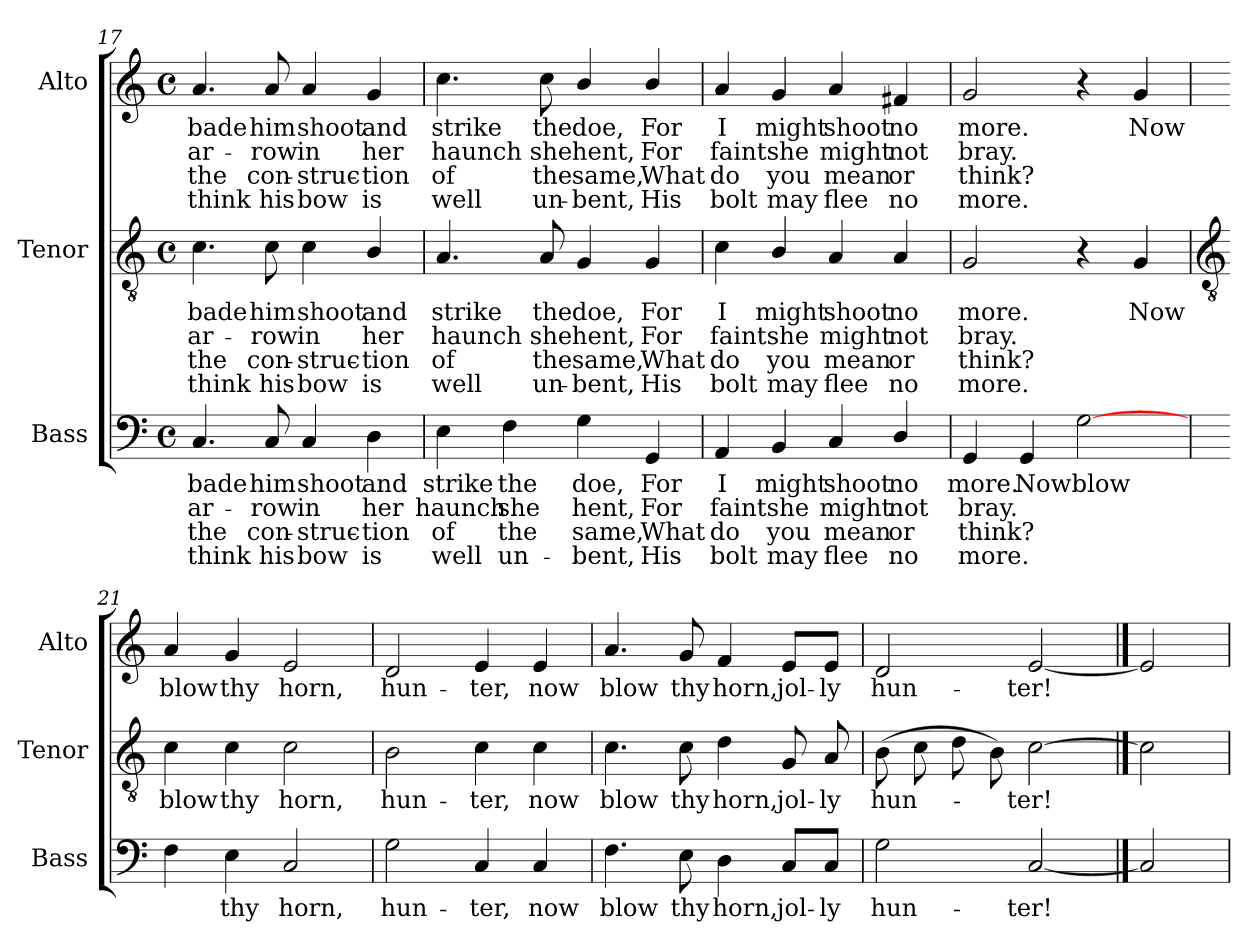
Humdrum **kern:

**kern	**text	**text	**text	**text	**kern	**text	**text	**text	**text	**kern	**text	**text	**text	**text
*part3	*part3	*part3	*part3	*part3	*part2	*part2	*part2	*part2	*part2	*part1	*part1	*part1	*part1	*part1
*staff3	*staff3	*staff3	*staff3	*staff3	*staff2	*staff2	*staff2	*staff2	*staff2	*staff1	*staff1	*staff1	*staff1	*staff1
*I"Bass	*	*	*	*	*I"Tenor	*	*	*	*	*I"Alto	*	*	*	*
*I'Bass	*	*	*	*	*I'Tenor	*	*	*	*	*I'Alto	*	*	*	*
!!LO:LB:g=z
*clefF4	*	*	*	*	*clefGv2	*	*	*	*	*clefG2	*	*	*	*
*k[]	*	*	*	*	*k[]	*	*	*	*	*k[]	*	*	*	*
*C:	*	*	*	*	*C:	*	*	*	*	*C:	*	*	*	*
*M4/4	*	*	*	*	*M4/4	*	*	*	*	*M4/4	*	*	*	*
*met(c)	*	*	*	*	*met(c)	*	*	*	*	*met(c)	*	*	*	*
=17	=17	=17	=17	=17	=17	=17	=17	=17	=17	=17	=17	=17	=17	=17
!	!LO:LY:b	!LO:LY:b	!LO:LY:b	!LO:LY:b	!	!LO:LY:b	!LO:LY:b	!LO:LY:b	!LO:LY:b	!	!LO:LY:b	!LO:LY:b	!LO:LY:b	!LO:LY:b
4.C	bade	ar-	-the	think	4.c	bade	ar-	-the	think	4.a	bade	ar-	-the	think
!	!LO:LY:b	!LO:LY:b	!LO:LY:b	!LO:LY:b	!	!LO:LY:b	!LO:LY:b	!LO:LY:b	!LO:LY:b	!	!LO:LY:b	!LO:LY:b	!LO:LY:b	!LO:LY:b
8C	him	row	con-	-his	8c	him	row	con-	-his	8a	him	row	con-	-his
!	!LO:LY:b	!LO:LY:b	!LO:LY:b	!LO:LY:b	!	!LO:LY:b	!LO:LY:b	!LO:LY:b	!LO:LY:b	!	!LO:LY:b	!LO:LY:b	!LO:LY:b	!LO:LY:b
4C	shoot	in	struc-	-bow	4c	shoot	in	struc-	-bow	4a	shoot	in	struc-	-bow
!	!LO:LY:b	!LO:LY:b	!LO:LY:b	!LO:LY:b	!	!LO:LY:b	!LO:LY:b	!LO:LY:b	!LO:LY:b	!	!LO:LY:b	!LO:LY:b	!LO:LY:b	!LO:LY:b
4D	and	her	tion	is	4B/	and	her	tion	is	4g	and	her	tion	is
=18	=18	=18	=18	=18	=18	=18	=18	=18	=18	=18	=18	=18	=18	=18
!	!LO:LY:b	!LO:LY:b	!LO:LY:b	!LO:LY:b	!	!LO:LY:b	!LO:LY:b	!LO:LY:b	!LO:LY:b	!	!LO:LY:b	!LO:LY:b	!LO:LY:b	!LO:LY:b
4E	strike	haunch	of	well	4.A	strike	haunch	of	well	4.cc	strike	haunch	of	well
!	!LO:LY:b	!LO:LY:b	!LO:LY:b	!LO:LY:b	!	!	!	!	!	!	!	!	!	!
4F	the	she	the	un-	.	.	.	.	.	.	.	.	.	.
!	!	!	!	!	!	!LO:LY:b	!LO:LY:b	!LO:LY:b	!LO:LY:b	!	!LO:LY:b	!LO:LY:b	!LO:LY:b	!LO:LY:b
.	.	.	.	.	8A	the	she	the	un-	8cc	the	she	the	un-
!	!LO:LY:b	!LO:LY:b	!LO:LY:b	!LO:LY:b	!	!LO:LY:b	!LO:LY:b	!LO:LY:b	!LO:LY:b	!	!LO:LY:b	!LO:LY:b	!LO:LY:b	!LO:LY:b
4G	-doe,	hent,	same,	bent,	4G	-doe,	hent,	same,	bent,	4b/	-doe,	hent,	same,	bent,
!	!LO:LY:b	!LO:LY:b	!LO:LY:b	!LO:LY:b	!	!LO:LY:b	!LO:LY:b	!LO:LY:b	!LO:LY:b	!	!LO:LY:b	!LO:LY:b	!LO:LY:b	!LO:LY:b
4GG	For	For	What	His	4G	For	For	What	His	4b/	For	For	What	His
=19	=19	=19	=19	=19	=19	=19	=19	=19	=19	=19	=19	=19	=19	=19
!	!LO:LY:b	!LO:LY:b	!LO:LY:b	!LO:LY:b	!	!LO:LY:b	!LO:LY:b	!LO:LY:b	!LO:LY:b	!	!LO:LY:b	!LO:LY:b	!LO:LY:b	!LO:LY:b
4AA	I	faint	do	bolt	4c	I	faint	do	bolt	4a	I	faint	do	bolt
!	!LO:LY:b	!LO:LY:b	!LO:LY:b	!LO:LY:b	!	!LO:LY:b	!LO:LY:b	!LO:LY:b	!LO:LY:b	!	!LO:LY:b	!LO:LY:b	!LO:LY:b	!LO:LY:b
4BB	might	she	you	may	4B/	might	she	you	may	4g	might	she	you	may
!	!LO:LY:b	!LO:LY:b	!LO:LY:b	!LO:LY:b	!	!LO:LY:b	!LO:LY:b	!LO:LY:b	!LO:LY:b	!	!LO:LY:b	!LO:LY:b	!LO:LY:b	!LO:LY:b
4C	shoot	might	mean	flee	4A	shoot	might	mean	flee	4a	shoot	might	mean	flee
!	!LO:LY:b	!LO:LY:b	!LO:LY:b	!LO:LY:b	!	!LO:LY:b	!LO:LY:b	!LO:LY:b	!LO:LY:b	!	!LO:LY:b	!LO:LY:b	!LO:LY:b	!LO:LY:b
4D/	no	not	or	no	4A	no	not	or	no	4f#X	no	not	or	no
=20	=20	=20	=20	=20	=20	=20	=20	=20	=20	=20	=20	=20	=20	=20
!	!LO:LY:b	!LO:LY:b	!LO:LY:b	!LO:LY:b	!	!LO:LY:b	!LO:LY:b	!LO:LY:b	!LO:LY:b	!	!LO:LY:b	!LO:LY:b	!LO:LY:b	!LO:LY:b
4GG	more.	bray.	think?	more.	2G	more.	bray.	think?	more.	2g	more.	bray.	think?	more.
!	!LO:LY:b	!	!	!	!	!	!	!	!	!	!	!	!	!
4GG	Now	.	.	.	.	.	.	.	.	.	.	.	.	.
!	!LO:LY:b	!	!	!	!	!	!	!	!	!	!	!	!	!
[2G	blow	.	.	.	4r	.	.	.	.	4r	.	.	.	.
!	!	!	!	!	!	!LO:LY:b	!	!	!	!	!LO:LY:b	!	!	!
.	.	.	.	.	4G	Now	.	.	.	4g	Now	.	.	.
!!LO:LB:g=z
=21	=21	=21	=21	=21	=21	=21	=21	=21	=21	=21	=21	=21	=21	=21
*	*	*	*	*	*clefGv2	*	*	*	*	*	*	*	*	*
!	!	!	!	!	!	!LO:LY:b	!	!	!	!	!LO:LY:b	!	!	!
4F	.	.	.	.	4c	blow	.	.	.	4a	blow	.	.	.
!	!LO:LY:b	!	!	!	!	!LO:LY:b	!	!	!	!	!LO:LY:b	!	!	!
4E	thy	.	.	.	4c	thy	.	.	.	4g	thy	.	.	.
!	!LO:LY:b	!	!	!	!	!LO:LY:b	!	!	!	!	!LO:LY:b	!	!	!
2C	horn,	.	.	.	2c	horn,	.	.	.	2e	horn,	.	.	.
=22	=22	=22	=22	=22	=22	=22	=22	=22	=22	=22	=22	=22	=22	=22
!	!LO:LY:b	!	!	!	!	!LO:LY:b	!	!	!	!	!LO:LY:b	!	!	!
2G	hun-	.	.	.	2B	hun-	.	.	.	2d	hun-	.	.	.
!	!LO:LY:b	!	!	!	!	!LO:LY:b	!	!	!	!	!LO:LY:b	!	!	!
4C	-ter,	.	.	.	4c	-ter,	.	.	.	4e	-ter,	.	.	.
!	!LO:LY:b	!	!	!	!	!LO:LY:b	!	!	!	!	!LO:LY:b	!	!	!
4C	now	.	.	.	4c	now	.	.	.	4e	now	.	.	.
=23	=23	=23	=23	=23	=23	=23	=23	=23	=23	=23	=23	=23	=23	=23
!	!LO:LY:b	!	!	!	!	!LO:LY:b	!	!	!	!	!LO:LY:b	!	!	!
4.F	blow	.	.	.	4.c	blow	.	.	.	4.a	blow	.	.	.
!	!LO:LY:b	!	!	!	!	!LO:LY:b	!	!	!	!	!LO:LY:b	!	!	!
8E	thy	.	.	.	8c	thy	.	.	.	8g	thy	.	.	.
!	!LO:LY:b	!	!	!	!	!LO:LY:b	!	!	!	!	!LO:LY:b	!	!	!
4D	horn,	.	.	.	4d	horn,	.	.	.	4f	horn,	.	.	.
!	!LO:LY:b	!	!	!	!	!LO:LY:b	!	!	!	!	!LO:LY:b	!	!	!
8C/L	jol-	.	.	.	8G	jol-	.	.	.	8e/L	jol-	.	.	.
!	!LO:LY:b	!	!	!	!	!LO:LY:b	!	!	!	!	!LO:LY:b	!	!	!
8C/J	-ly	.	.	.	8A	-ly	.	.	.	8e/J	-ly	.	.	.
=24	=24	=24	=24	=24	=24	=24	=24	=24	=24	=24	=24	=24	=24	=24
!	!LO:LY:b	!	!	!	!	!LO:LY:b	!	!	!	!	!LO:LY:b	!	!	!
2G	hun-	.	.	.	(>8BL	hun-	.	.	.	2d	hun-	.	.	.
.	.	.	.	.	8c	.	.	.	.	.	.	.	.	.
.	.	.	.	.	8d	.	.	.	.	.	.	.	.	.
.	.	.	.	.	8B)	.	.	.	.	.	.	.	.	.
!	!LO:LY:b	!	!	!	!	!LO:LY:b	!	!	!	!	!LO:LY:b	!	!	!
[2C	-ter!	.	.	.	[2c	ter!	.	.	.	[2e	-ter!	.	.	.
==25	==25	==25	==25	==25	==25	==25	==25	==25	==25	==25	==25	==25	==25	==25
2C]	.	.	.	.	2c]	.	.	.	.	2e]	.	.	.	.
=	=	=	=	=	=	=	=	=	=	=	=	=	=	=
*-	*-	*-	*-	*-	*-	*-	*-	*-	*-	*-	*-	*-	*-	*-
